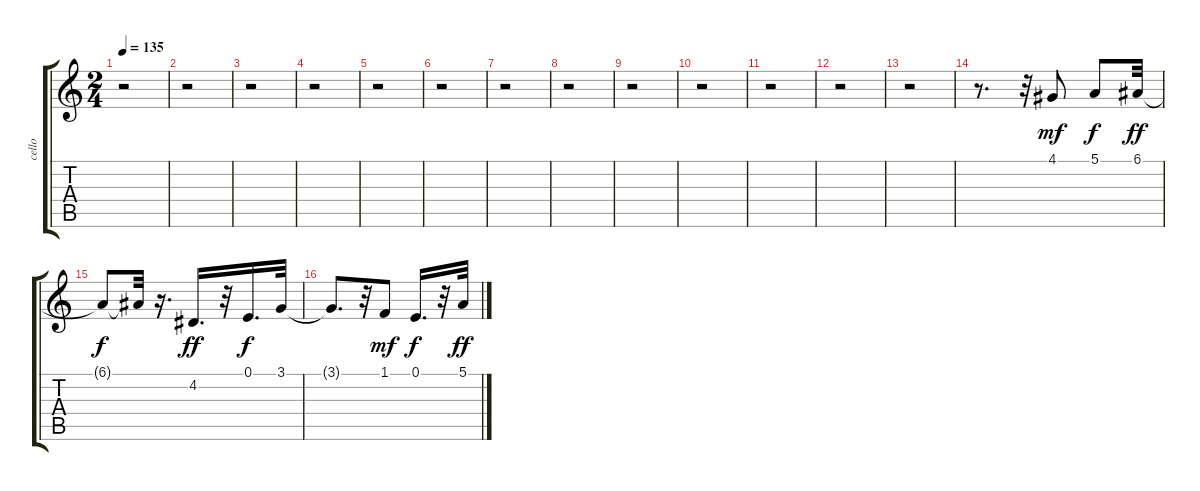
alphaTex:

\track ("cello" "cello") {instrument stringensemble1}
\staff {score tabs}
\tuning (E4 B3 G3 D3 A2 E2) {hide}
\ts (2 4)
\tempo 135
\clef g2
\ks c
r.2{dy f} |
r.2 |
r.2 |
r.2 |
r.2 |
r.2 |
r.2 |
r.2 |
r.2 |
r.2 |
r.2 |
r.2 |
r.2 |
r.8{d} r.32 4.1.8{dy mf} 5.1.8{dy f} 6.1.32{dy ff} |
6.1{t}.8{dy f} 6.1{t}.32 r.16{d} 4.2.16{d dy ff} r.32 0.1.16{d dy f} 3.1.32 |
3.1{t}.8{d} r.32 1.1.8{dy mf} 0.1.16{d dy f} r.32 5.1.32{dy ff}
